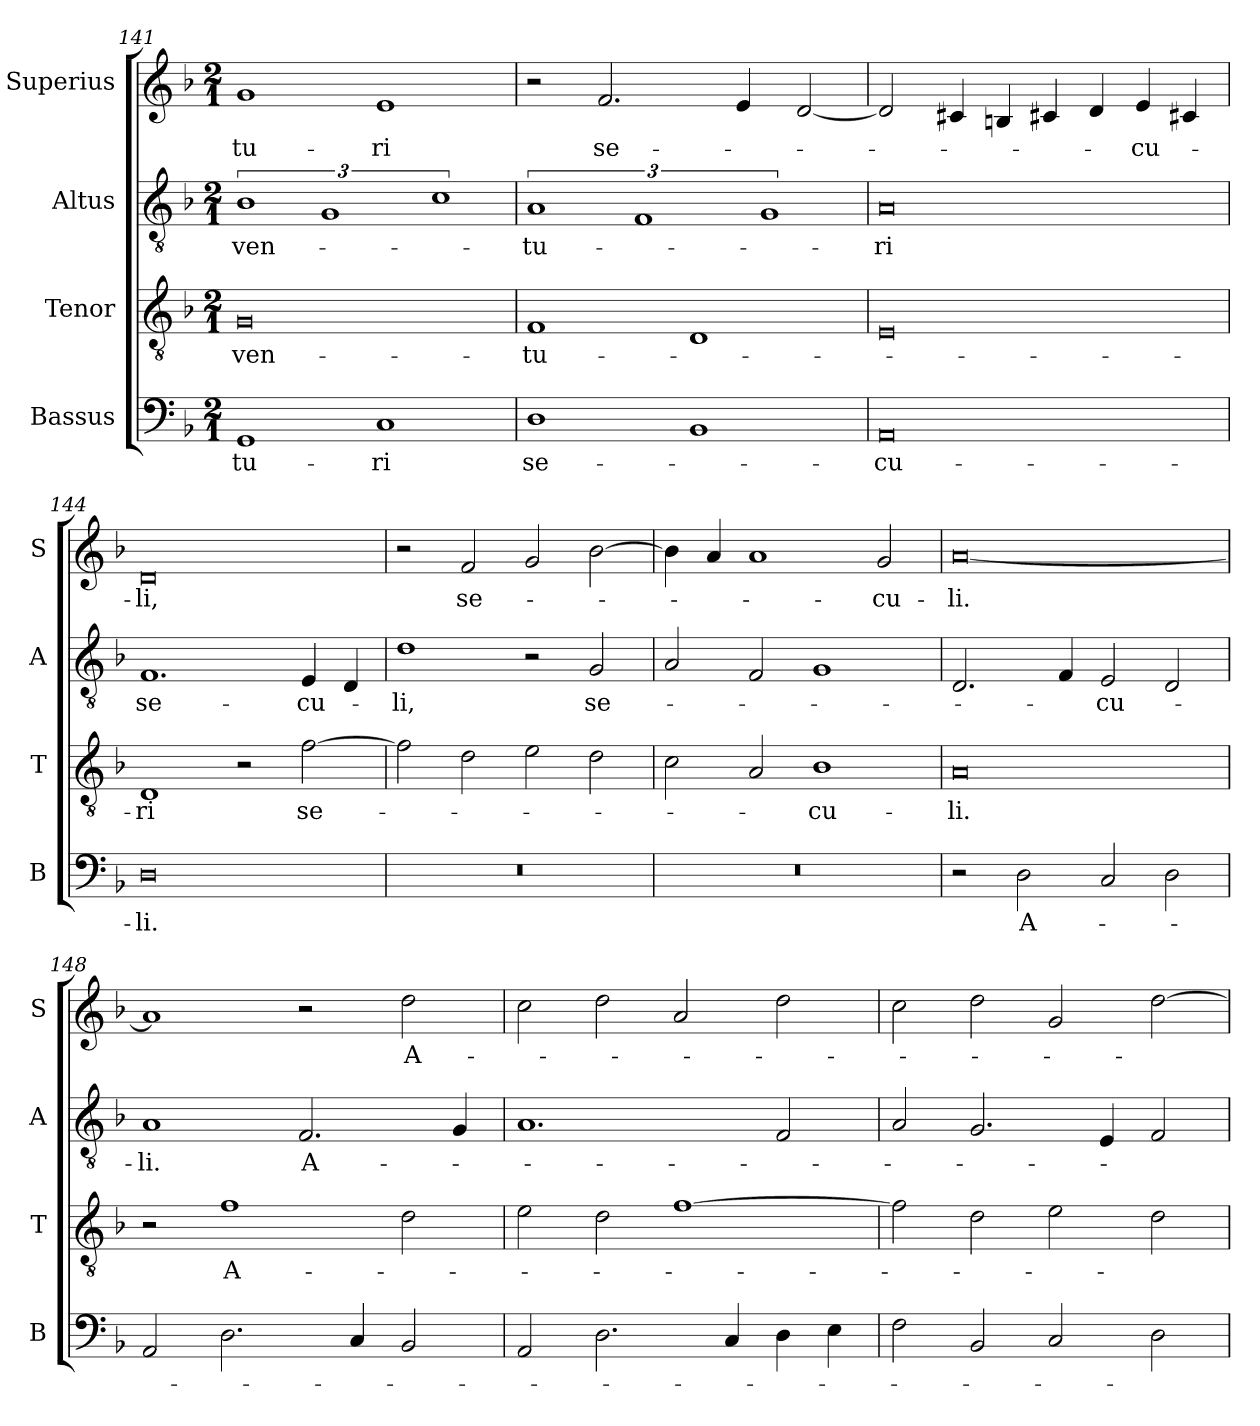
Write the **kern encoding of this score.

**kern	**text	**kern	**text	**kern	**text	**kern	**text
*part4	*part4	*part3	*part3	*part2	*part2	*part1	*part1
*staff4	*staff4	*staff3	*staff3	*staff2	*staff2	*staff1	*staff1
*I"Bassus	*	*I"Tenor	*	*I"Altus	*	*I"Superius	*
*I'B	*	*I'T	*	*I'A	*	*I'S	*
*clefF4	*	*clefGv2	*	*clefGv2	*	*clefG2	*
*k[b-]	*	*k[b-]	*	*k[b-]	*	*k[b-]	*
*M2/1	*	*M2/1	*	*M2/1	*	*M2/1	*
=141	=141	=141	=141	=141	=141	=141	=141
1GG	-tu-	0G	ven-	3%2B-	ven-	1g	-tu-
.	.	.	.	3%2G	.	.	.
1C	-ri	.	.	.	.	1e	-ri
.	.	.	.	3%2c	.	.	.
=142	=142	=142	=142	=142	=142	=142	=142
1D	se-	1F	-tu-	3%2A	-tu-	2r	.
.	.	.	.	.	.	2.f/	se-
.	.	.	.	3%2F	.	.	.
1BB-	.	1D	.	.	.	.	.
.	.	.	.	.	.	4e/	.
.	.	.	.	3%2G	.	.	.
.	.	.	.	.	.	[2d/	.
=143	=143	=143	=143	=143	=143	=143	=143
0AA	-cu-	0E	.	0A	-ri	2d/]	.
.	.	.	.	.	.	4c#X/	.
.	.	.	.	.	.	4Bn/	.
.	.	.	.	.	.	4c#X/	.
.	.	.	.	.	.	4d/	.
.	.	.	.	.	.	4e/	-cu-
.	.	.	.	.	.	4c#X/	.
=144	=144	=144	=144	=144	=144	=144	=144
0D	-li.	1D	-ri	1.F	se-	0d	-li,
.	.	2r	.	.	.	.	.
.	.	[2f\	se-	4E/	-cu-	.	.
.	.	.	.	4D/	.	.	.
=145	=145	=145	=145	=145	=145	=145	=145
0r	.	2f\]	.	1d	-li,	2r	.
.	.	2d\	.	.	.	2f/	se-
.	.	2e\	.	2r	.	2g/	.
.	.	2d\	.	2G/	se-	[2b-\	.
=146	=146	=146	=146	=146	=146	=146	=146
0r	.	2c\	.	2A/	.	4b-\]	.
.	.	.	.	.	.	4a/	.
.	.	2A/	.	2F/	.	1a	.
.	.	1B-	-cu-	1G	.	.	.
.	.	.	.	.	.	2g/	-cu-
=147	=147	=147	=147	=147	=147	=147	=147
2r	.	0A	-li.	2.D/	.	[0a	-li.
2D\	A-	.	.	.	.	.	.
.	.	.	.	4F/	.	.	.
2C/	.	.	.	2E/	-cu-	.	.
2D\	.	.	.	2D/	.	.	.
=148	=148	=148	=148	=148	=148	=148	=148
2AA/	.	2r	.	1A	-li.	1a]	.
2.D\	.	1f	A-	.	.	.	.
.	.	.	.	2.F/	A-	2r	.
4C/	.	.	.	.	.	.	.
2BB-/	.	2d\	.	.	.	2dd\	A-
.	.	.	.	4G/	.	.	.
=149	=149	=149	=149	=149	=149	=149	=149
2AA/	.	2e\	.	1.A	.	2cc\	.
2.D\	.	2d\	.	.	.	2dd\	.
.	.	[1f	.	.	.	2a/	.
4C/	.	.	.	.	.	.	.
4D\	.	.	.	2F/	.	2dd\	.
4E\	.	.	.	.	.	.	.
=150	=150	=150	=150	=150	=150	=150	=150
2F\	.	2f\]	.	2A/	.	2cc\	.
2BB-/	.	2d\	.	2.G/	.	2dd\	.
2C/	.	2e\	.	.	.	2g/	.
.	.	.	.	4E/	.	.	.
2D\	.	2d\	.	2F/	.	[2dd\	.
=	=	=	=	=	=	=	=
*-	*-	*-	*-	*-	*-	*-	*-
